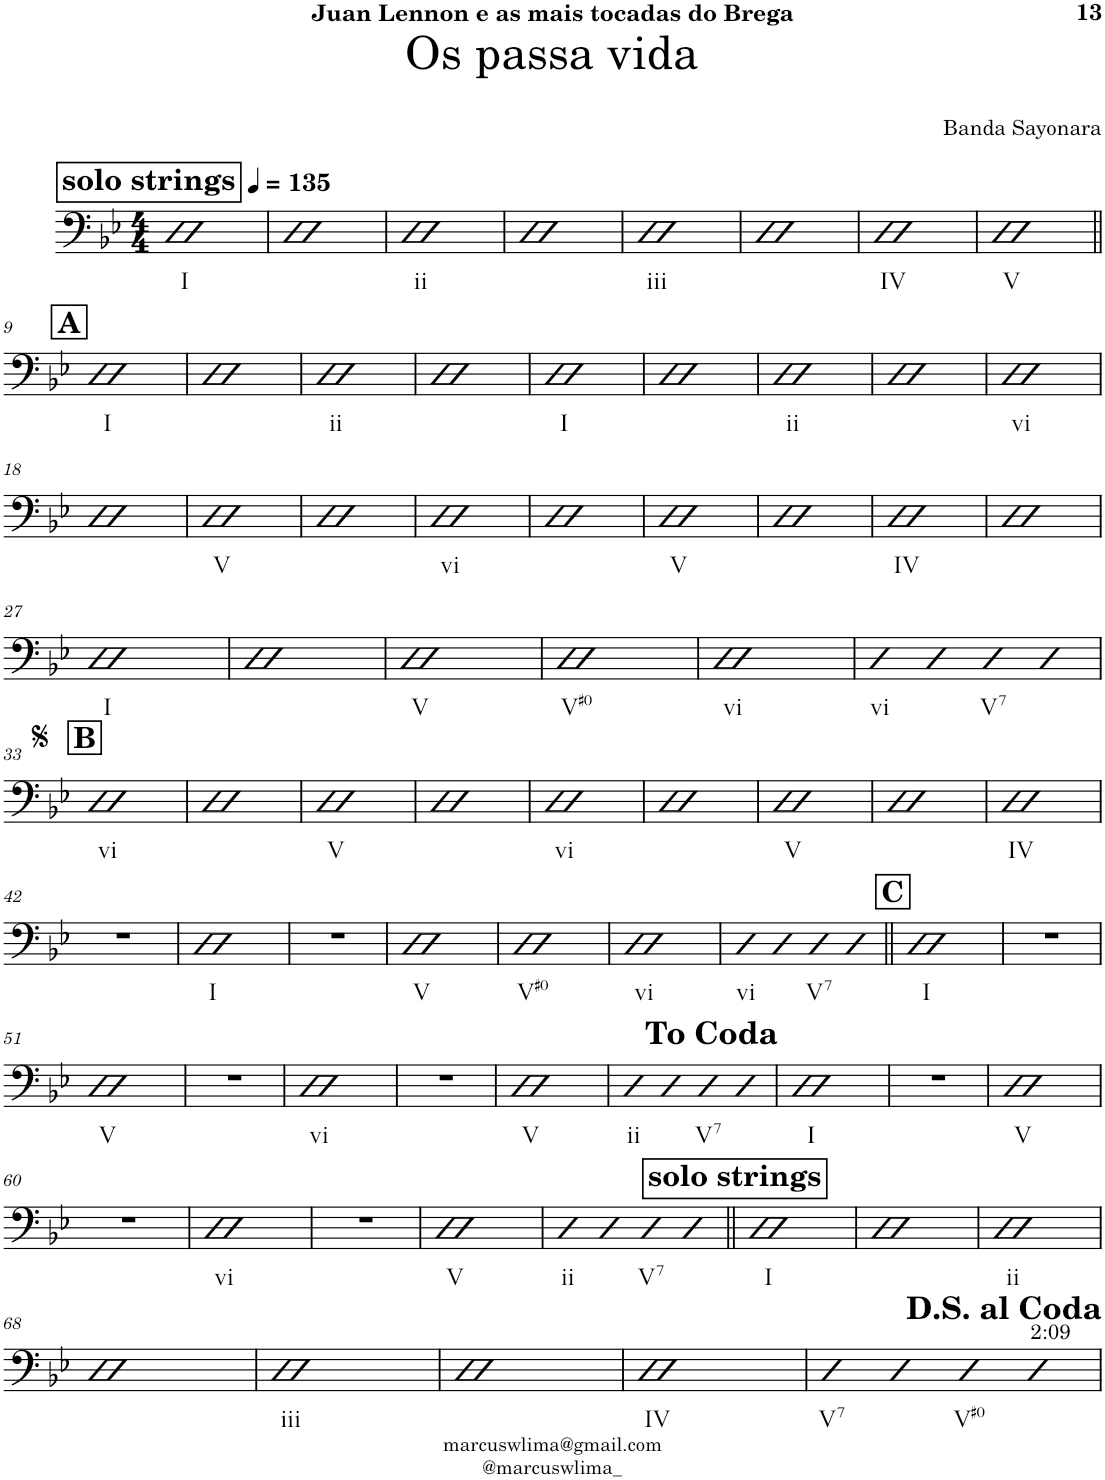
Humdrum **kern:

**kern
*part1
*staff1
*I"Electric Bass
*I'El. B.
!!LO:PB:g=z
*clefF4
*Trd7c12
*k[b-e-]
*M4/4
*MM135
!!LO:REH:place=s1:a:B:cj:fs=14:t=solo strings
=1
1D
=2
1D
=3
1D
=4
1D
=5
1D
=6
1D
=7
1D
=8
1D
!!LO:LB:g=z
!!LO:REH:place=s1:a:B:cj:fs=14:t=A
=9||
1D
=10
1D
=11
1D
=12
1D
=13
1D
=14
1D
=15
1D
=16
1D
=17
1D
!!LO:LB:g=z
=18
1D
=19
1D
=20
1D
=21
1D
=22
1D
=23
1D
=24
1D
=25
1D
=26
1D
!!LO:LB:g=z
=27
1D
=28
1D
=29
1D
=30
1D
=31
1D
=32
4D
4D
4D
4D
!!LO:LB:g=z
!!LO:REH:place=s1:a:B:cj:fs=14:t=B
=33
1D
=34
1D
=35
1D
=36
1D
=37
1D
=38
1D
=39
1D
=40
1D
=41
1D
!!LO:LB:g=z
=42
1r
=43
1D
=44
1r
=45
1D
=46
1D
=47
1D
=48
4D
4D
4D
4D
!!LO:REH:place=s1:a:B:cj:fs=14:t=C
=49||
1D
=50
1r
!!LO:LB:g=z
=51
1D
=52
1r
=53
1D
=54
1r
=55
1D
=56
4D
4D
4D
4D
!LO:TX:a:t=<b><font size="15"/>To Coda</b>
=57
1D
=58
1r
=59
1D
!!LO:LB:g=z
=60
1r
=61
1D
=62
1r
=63
1D
=64
4D
4D
4D
4D
!!LO:REH:place=s1:a:B:cj:fs=14:t=solo strings
=65||
1D
=66
1D
=67
1D
!!LO:LB:g=z
=68
1D
=69
1D
=70
1D
=71
1D
=72
4D
4D
4D
!LO:TX:a:t=2&colon;09
4D
!LO:TX:a:t=<b><font size="15"/>D.S. al Coda</b>
=
*-
